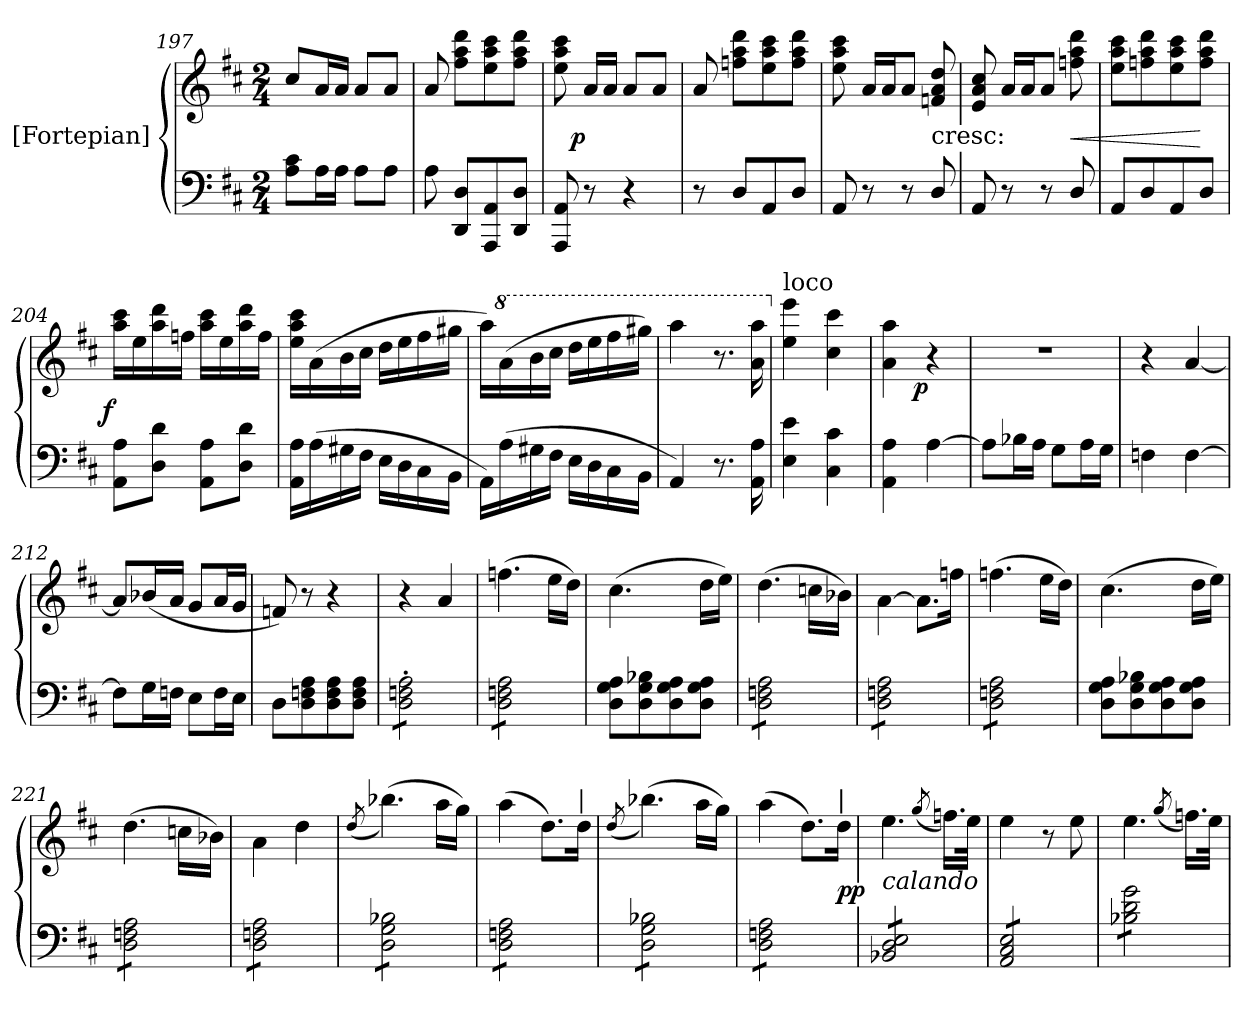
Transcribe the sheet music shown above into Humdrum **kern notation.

**kern	**kern	**dynam
*part1	*part1	*part1
*staff2	*staff1	*staff1/2
*I"[Fortepian]	*	*
*clefF4	*clefG2	*
*k[f#c#]	*k[f#c#]	*
*M2/4	*M2/4	*
=197	=197	=197
8A\ 8c#\L	8cc#/L	.
16A\L	16a/L	.
16A\JJ	16a/JJ	.
8A\L	8a/L	.
8A\J	8a/J	.
=198	=198	=198
8A\	8a/	.
8DD/ 8D/L	8ff#\ 8aa\ 8ddd\L	.
8AAA/ 8AA/	8ee\ 8aa\ 8ccc#\	.
8DD/ 8D/J	8ff#\ 8aa\ 8ddd\J	.
=199	=199	=199
8AAA/ 8AA/	8ee\ 8aa\ 8ccc#\	.
!	!	!LO:DY:rj
8r	16a/LL	p
.	16a/JJ	.
4r	8a/L	.
.	8a/J	.
=200	=200	=200
8r	8a/	.
8D/L	8ffn\ 8aa\ 8ddd\L	.
8AA/	8ee\ 8aa\ 8ccc#\	.
8D/J	8ff\ 8aa\ 8ddd\J	.
=201	=201	=201
8AA/	8ee\ 8aa\ 8ccc#\	.
8r	16a/LL	.
.	16a/J	.
8r	8a/J	.
!	!LO:TX:c:t=cresc&colon;	!
8D/	8fn/ 8a/ 8dd/	.
=202	=202	=202
8AA/	8e/ 8a/ 8cc#/	.
8r	16a/LL	.
.	16a/J	.
8r	8a/J	.
8D/	8ffn\ 8aa\ 8ddd\	<
=203	=203	=203
8AA/L	8ee\ 8aa\ 8ccc#\L	.
8D/	8ffn\ 8aa\ 8ddd\	.
8AA/	8ee\ 8aa\ 8ccc#\	.
8D/J	8ff\ 8aa\ 8ddd\J	[
=204	=204	=204
!	!	!LO:DY:rj
8AA\ 8A\L	16aa\ 16ccc#\LL	f
.	16ee\	.
8D\ 8d\J	16aa\ 16ddd\	.
.	16ffn\JJ	.
8AA\ 8A\L	16aa\ 16ccc#\LL	.
.	16ee\	.
8D\ 8d\J	16aa\ 16ddd\	.
.	16ff\JJ	.
=205	=205	=205
16AA\ 16A\LL	16ee\ 16aa\ 16ccc#\LL	.
(16A\	(16a\	.
16G#X\	16b\	.
16F#\JJ	16cc#\JJ	.
16E\LL	16dd\LL	.
16D\	16ee\	.
16C#\	16ff#\	.
16BB\JJ	16gg#X\JJ	.
=206	=206	=206
16AA\LL)	16aa\LL)	.
*	*8va	*
(16A\	(16aa\	.
16G#X\	16bb\	.
16F#\JJ	16ccc#\JJ	.
16E\LL	16ddd\LL	.
16D\	16eee\	.
16C#\	16fff#\	.
16BB\JJ	16ggg#X\JJ)	.
=207	=207	=207
4AA/)	4aaa\	.
8.r	8.r	.
16AA\ 16A\	16aa\ 16aaa\	.
=208	=208	=208
*	*X8va	*
!	!LO:TX:a:t=loco	!
4E\ 4e\	4ee\ 4eee\	.
4C#\ 4c#\	4cc#\ 4ccc#\	.
=209	=209	=209
4AA\ 4A\	4a\ 4aa\	.
!	!	!LO:DY:b:rj
[4A\	4r	p
=210	=210	=210
8A\L]	2r	.
16B-X\L	.	.
16A\JJ	.	.
8G\L	.	.
16A\L	.	.
16G\JJ	.	.
=211	=211	=211
4Fn\	4r	.
[4F\	[4a/	.
=212	=212	=212
8Fn\L]	8a/L]	.
16G\L	(16b-X/L	.
16F\JJ	16a/JJ	.
8E\L	8g/L	.
16F\L	16a/L	.
16E\JJ	16g/JJ	.
=213	=213	=213
8D\L	8fn/)	.
8D\ 8Fn\ 8A\	8r	.
8D\ 8F\ 8A\	4r	.
8D\ 8F\ 8A\J	.	.
=214	=214	=214
*tremolo	*	*
8D'\ 8Fn'\ 8A'\L	4r	.
8D'\ 8Fn'\ 8A'\	.	.
8D'\ 8Fn'\ 8A'\	4a/	.
8D'\ 8Fn'\ 8A'\J	.	.
=215	=215	=215
8D\ 8Fn\ 8A\L	(4.ffn\	.
8D\ 8Fn\ 8A\	.	.
8D\ 8Fn\ 8A\	.	.
8D\ 8Fn\ 8A\J	16ee\LL	.
*Xtremolo	*	*
.	16dd\JJ)	.
=216	=216	=216
8D\ 8G\ 8A\L	(4.cc#\	.
8D\ 8G\ 8B-X\	.	.
8D\ 8G\ 8A\	.	.
8D\ 8G\ 8A\J	16dd\LL	.
.	16ee\JJ)	.
=217	=217	=217
*tremolo	*	*
8D\ 8Fn\ 8A\L	(4.dd\	.
8D\ 8Fn\ 8A\	.	.
8D\ 8Fn\ 8A\	.	.
8D\ 8Fn\ 8A\J	16ccn\LL	.
.	16b-X\JJ)	.
=218	=218	=218
8D\ 8Fn\ 8A\L	[4a\	.
8D\ 8Fn\ 8A\	.	.
8D\ 8Fn\ 8A\	8.a\L]	.
8D\ 8Fn\ 8A\J	.	.
.	16ffn\Jk	.
=219	=219	=219
8D\ 8Fn\ 8A\L	(4.ffn\	.
8D\ 8Fn\ 8A\	.	.
8D\ 8Fn\ 8A\	.	.
8D\ 8Fn\ 8A\J	16ee\LL	.
*Xtremolo	*	*
.	16dd\JJ)	.
=220	=220	=220
8D\ 8G\ 8A\L	(4.cc#\	.
8D\ 8G\ 8B-X\	.	.
8D\ 8G\ 8A\	.	.
8D\ 8G\ 8A\J	16dd\LL	.
.	16ee\JJ)	.
=221	=221	=221
*tremolo	*	*
8D\ 8Fn\ 8A\L	(4.dd\	.
8D\ 8Fn\ 8A\	.	.
8D\ 8Fn\ 8A\	.	.
8D\ 8Fn\ 8A\J	16ccn\LL	.
.	16b-X\JJ)	.
=222	=222	=222
8D\ 8Fn\ 8A\L	4a\	.
8D\ 8Fn\ 8A\	.	.
8D\ 8Fn\ 8A\	4dd\	.
8D\ 8Fn\ 8A\J	.	.
=223	=223	=223
.	(8qdd/	.
8D\ 8G\ 8B-X\L	(4.bb-X\)	.
8D\ 8G\ 8B-X\	.	.
8D\ 8G\ 8B-X\	.	.
8D\ 8G\ 8B-X\J	16aa\LL	.
.	16gg\JJ)	.
=224	=224	=224
8D\ 8Fn\ 8A\L	(4aa\	.
8D\ 8Fn\ 8A\	.	.
8D\ 8Fn\ 8A\	8.dd\L)	.
8D\ 8Fn\ 8A\J	.	.
!	!LO:TX:a:t=|	!
.	16dd\Jk	.
=225	=225	=225
.	(8qdd/	.
8D\ 8G\ 8B-X\L	(4.bb-X\)	.
8D\ 8G\ 8B-X\	.	.
8D\ 8G\ 8B-X\	.	.
8D\ 8G\ 8B-X\J	16aa\LL	.
.	16gg\JJ)	.
=226	=226	=226
8D\ 8Fn\ 8A\L	(4aa\	.
8D\ 8Fn\ 8A\	.	.
8D\ 8Fn\ 8A\	8.dd\L)	.
8D\ 8Fn\ 8A\J	.	.
!	!LO:TX:a:t=|	!
.	16dd\Jk	pp
=227	=227	=227
!	!LO:TX:b:i:t=calando	!
8BB-X/ 8D/ 8E/L	4.ee\	.
8BB-X/ 8D/ 8E/	.	.
8BB-X/ 8D/ 8E/	.	.
.	(8qgg/	.
8BB-X/ 8D/ 8E/J	16.ffn\LL)	.
.	32ee\JJk	.
=228	=228	=228
8AA/ 8C#/ 8E/L	4ee\	.
8AA/ 8C#/ 8E/	.	.
8AA/ 8C#/ 8E/	8r	.
8AA/ 8C#/ 8E/J	8ee\	.
=229	=229	=229
8B-X\ 8d\ 8g\L	4.ee\	.
8B-X\ 8d\ 8g\	.	.
8B-X\ 8d\ 8g\	.	.
.	(8qgg/	.
8B-X\ 8d\ 8g\J	16.ffn\LL)	.
*Xtremolo	*	*
.	32ee\JJk	.
=	=	=
*-	*-	*-
